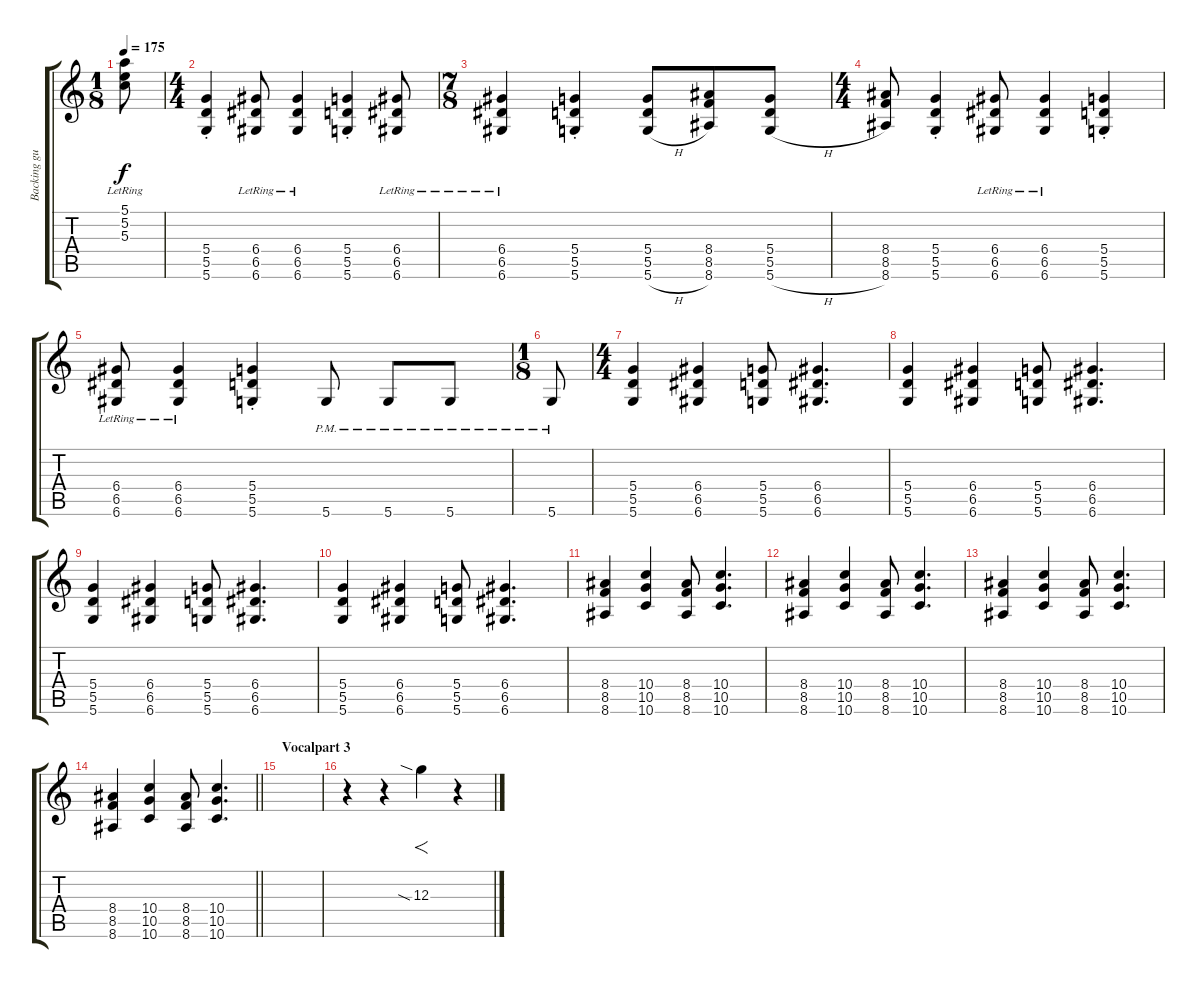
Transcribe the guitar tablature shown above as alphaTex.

\track ("Backing guitar" "Backing gu") {instrument distortionguitar}
\staff {score tabs}
\tuning (E4 B3 G3 D3 A2 D2) {hide}
\ts (1 8)
\tempo 175
\clef g2
\ks c
(5.1{lr} 5.2{lr} 5.3{lr}).8{dy f} |
\ts (4 4)
(5.4{st} 5.5{st} 5.6{st}).4 (6.4{lr} 6.5{lr} 6.6{lr}).8 (6.4{lr} 6.5{lr} 6.6{lr}).4 (5.4{st} 5.5{st} 5.6{st}).4 (6.4{lr} 6.5{lr} 6.6{lr}).8 |
\ts (7 8)
(6.4{lr} 6.5{lr} 6.6{lr}).4 (5.4{st} 5.5{st} 5.6{st}).4 (5.4 5.5 5.6{h}).8 (8.4 8.5 8.6).8 (5.4 5.5 5.6{h}).8 |
\ts (4 4)
(8.4 8.5 8.6).8 (5.4{st} 5.5{st} 5.6{st}).4 (6.4{lr} 6.5{lr} 6.6{lr}).8 (6.4{lr} 6.5{lr} 6.6{lr}).4 (5.4{st} 5.5{st} 5.6{st}).4 |
(6.4{lr} 6.5{lr} 6.6{lr}).8 (6.4{lr} 6.5{lr} 6.6{lr}).4 (5.4{st} 5.5{st} 5.6{st}).4 5.6{pm}.8 5.6{pm}.8 5.6{pm}.8 |
\ts (1 8)
5.6{pm}.8 |
\ts (4 4)
(5.4 5.5 5.6).4 (6.4 6.5 6.6).4 (5.4 5.5 5.6).8 (6.4 6.5 6.6).4{d} |
(5.4 5.5 5.6).4 (6.4 6.5 6.6).4 (5.4 5.5 5.6).8 (6.4 6.5 6.6).4{d} |
(5.4 5.5 5.6).4 (6.4 6.5 6.6).4 (5.4 5.5 5.6).8 (6.4 6.5 6.6).4{d} |
(5.4 5.5 5.6).4 (6.4 6.5 6.6).4 (5.4 5.5 5.6).8 (6.4 6.5 6.6).4{d} |
(8.4 8.5 8.6).4 (10.4 10.5 10.6).4 (8.4 8.5 8.6).8 (10.4 10.5 10.6).4{d} |
(8.4 8.5 8.6).4 (10.4 10.5 10.6).4 (8.4 8.5 8.6).8 (10.4 10.5 10.6).4{d} |
(8.4 8.5 8.6).4 (10.4 10.5 10.6).4 (8.4 8.5 8.6).8 (10.4 10.5 10.6).4{d} |
\barLineRight lightlight
(8.4 8.5 8.6).4 (10.4 10.5 10.6).4 (8.4 8.5 8.6).8 (10.4 10.5 10.6).4{d} |
\section ("" "Vocalpart 3")
|
r.4 r.4 12.3{sia}.4{f} r.4
